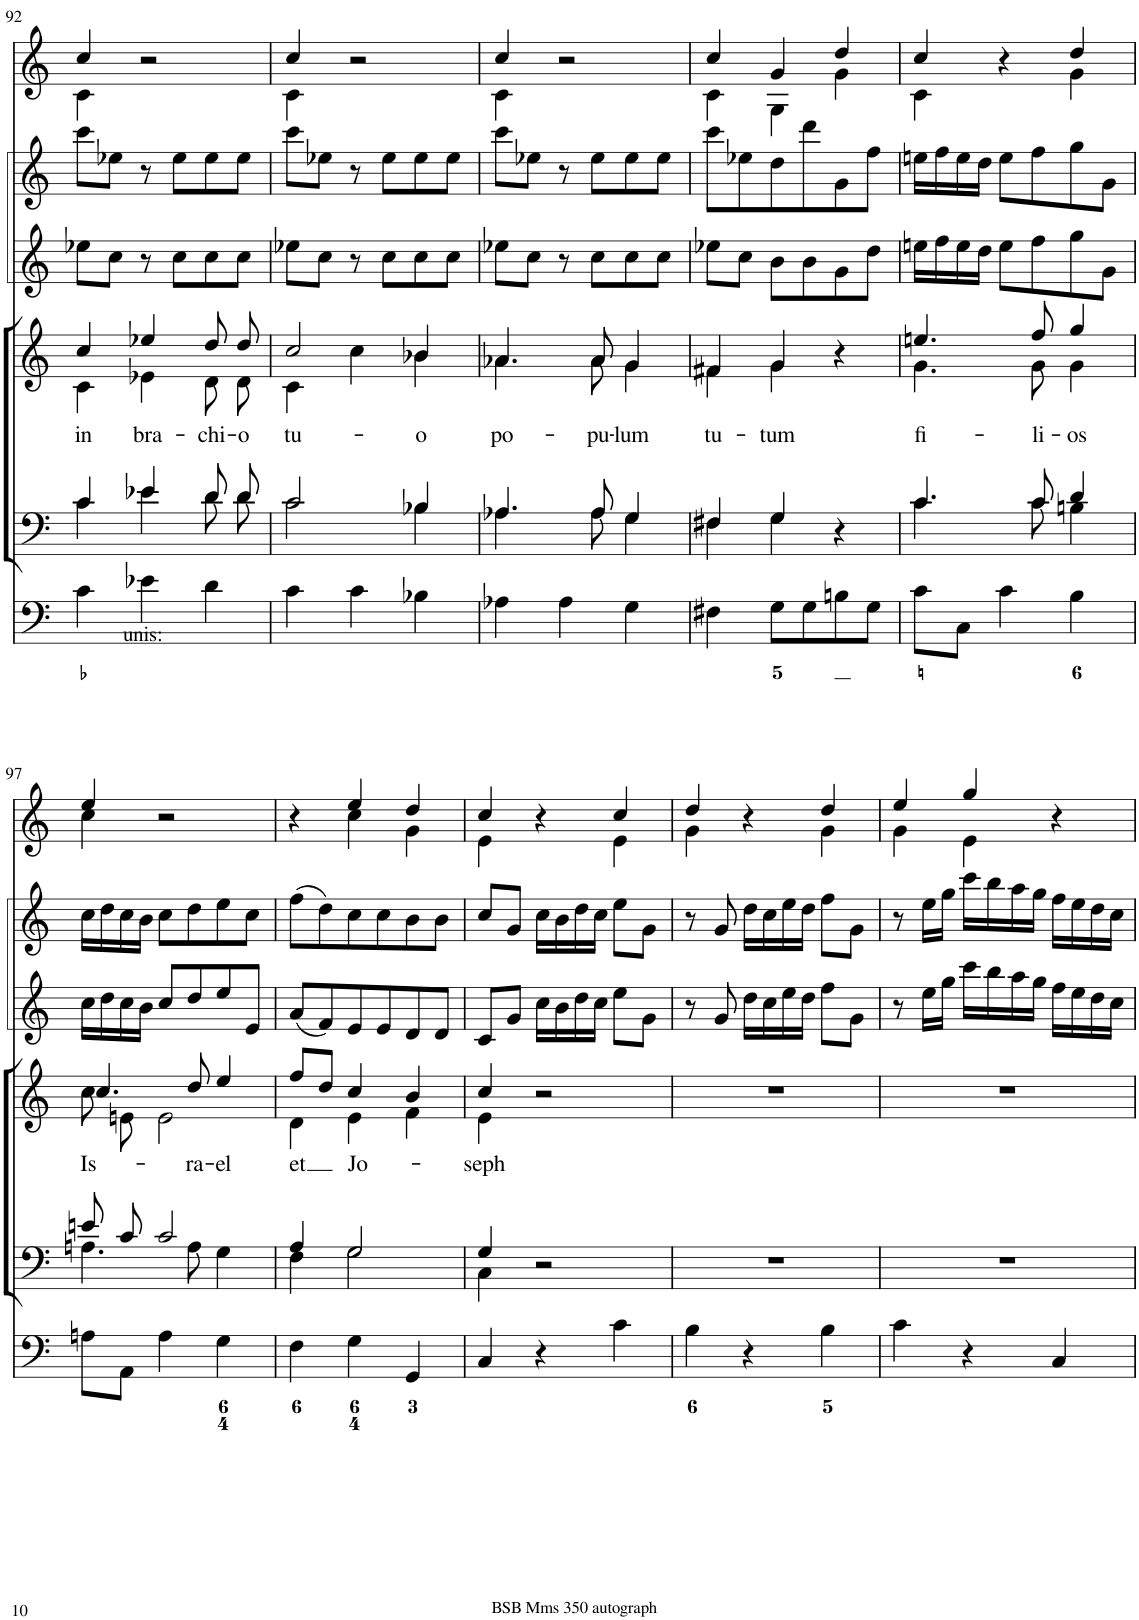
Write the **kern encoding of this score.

**kern	**kern	**kern	**text	**kern	**kern	**kern
*part6	*part5	*part4	*part4	*part3	*part2	*part1
*staff6	*staff5	*staff4	*staff4	*staff3	*staff2	*staff1
*I"Organ	*I"Voice	*I"Voice	*	*I"Violino 2	*I"Violino 1	*I"Clarini in C
*	*	*	*	*I'Vln	*I'Vln	*
!!LO:PB:g=z
*clefF4	*clefF4	*clefG2	*	*clefG2	*clefG2	*clefG2
*k[]	*k[]	*k[]	*	*k[]	*k[]	*k[]
*M3/4	*M3/4	*M3/4	*	*M3/4	*M3/4	*M3/4
=92	=92	=92	=92	=92	=92	=92
*	*^	*	*	*	*	*
!	!	!	!	!LO:LY:b	!	!	!
*	*	*	*^	*	*	*	*^
4c\	4c/	4c\	4cc/	4c\	in	8ee-X\L	8ccc\L	4cc/	4c\
.	.	.	.	.	.	8cc\J	8ee-X\J	.	.
!LO:TX:a:t=unis&colon;	!	!	!	!	!	!	!	!	!
!	!	!	!	!	!LO:LY:b	!	!	!	!
4e-X\	4e-X/	4e-\	4ee-X/	4e-X\	bra-	8r	8r	2r	2ryy
.	.	.	.	.	.	8cc\L	8ee-\L	.	.
!	!	!	!	!	!LO:LY:b	!	!	!	!
4d\	8d/L	8d\L	8dd/	8d\	-chi-	8cc\	8ee-\	.	.
!	!	!	!	!	!LO:LY:b	!	!	!	!
.	8d/J	8d\J	8dd/	8d\	-o	8cc\J	8ee-\J	.	.
=93	=93	=93	=93	=93	=93	=93	=93	=93	=93
!	!	!	!	!	!LO:LY:b	!	!	!	!
4c\	2c/	2c\	2cc/	4c\	tu-	8ee-X\L	8ccc\L	4cc/	4c\
.	.	.	.	.	.	8cc\J	8ee-X\J	.	.
4c\	.	.	.	4cc\	.	8r	8r	2r	2ryy
.	.	.	.	.	.	8cc\L	8ee-\L	.	.
!	!	!	!	!	!LO:LY:b	!	!	!	!
4B-X\	4B-X/	4B-\	4b-X/	4b-\	-o	8cc\	8ee-\	.	.
.	.	.	.	.	.	8cc\J	8ee-\J	.	.
=94	=94	=94	=94	=94	=94	=94	=94	=94	=94
!	!	!	!	!	!LO:LY:b	!	!	!	!
4A-X\	4.A-X/	4.A-\	4.a-X/	4.a-\	po-	8ee-X\L	8ccc\L	4cc/	4c\
.	.	.	.	.	.	8cc\J	8ee-X\J	.	.
4A-\	.	.	.	.	.	8r	8r	2r	2ryy
!	!	!	!	!	!LO:LY:b	!	!	!	!
.	8A-/	8A-\	8a-/	8a-\	-pu-	8cc\L	8ee-\L	.	.
!	!	!	!	!	!LO:LY:b	!	!	!	!
4G\	4G/	4G\	4g/	4g\	-lum	8cc\	8ee-\	.	.
.	.	.	.	.	.	8cc\J	8ee-\J	.	.
=95	=95	=95	=95	=95	=95	=95	=95	=95	=95
!	!	!	!	!	!LO:LY:b	!	!	!	!
4F#X\	4F#X/	4F#\	4f#X/	4f#\	tu-	8ee-X\L	8ccc\L	4cc/	4c\
.	.	.	.	.	.	8cc\J	8ee-X\	.	.
!	!	!	!	!	!LO:LY:b	!	!	!	!
8G\L	4G/	4G\	4g/	4g\	-tum	8b\L	8dd\	4g/	4G\
8G\	.	.	.	.	.	8b\	8ddd\	.	.
8Bn\	4r	4ryy	4r	4ryy	.	8g\	8g\	4dd/	4g\
8G\J	.	.	.	.	.	8dd\J	8ff\J	.	.
=96	=96	=96	=96	=96	=96	=96	=96	=96	=96
!	!	!	!	!	!LO:LY:b	!	!	!	!
8c\L	4.c/	4.c\	4.een/	4.g\	fi-	16een\LL	16een\LL	4cc/	4c\
.	.	.	.	.	.	16ff\	16ff\	.	.
8C\J	.	.	.	.	.	16ee\	16ee\	.	.
.	.	.	.	.	.	16dd\JJ	16dd\JJ	.	.
4c\	.	.	.	.	.	8ee\L	8ee\L	4r	4ryy
!	!	!	!	!	!LO:LY:b	!	!	!	!
.	8c/	8c\	8ff/	8g\	-li-	8ff\	8ff\	.	.
!	!	!	!	!	!LO:LY:b	!	!	!	!
4B\	4d/	4Bn\	4gg/	4g\	-os	8gg\	8gg\	4dd/	4g\
.	.	.	.	.	.	8g\J	8g\J	.	.
!!LO:LB:g=z	!!
=97	=97	=97	=97	=97	=97	=97	=97	=97	=97
!	!	!	!	!	!LO:LY:b	!	!	!	!
8An\L	8en/L	4.An\	4.cc/	8cc\	Is-	16cc\LL	16cc\LL	4ee/	4cc\
.	.	.	.	.	.	16dd\	16dd\	.	.
8AA\J	8c/J	.	.	8en\	.	16cc\	16cc\	.	.
.	.	.	.	.	.	16b\JJ	16b\JJ	.	.
4A\	2c/	.	.	2e\	.	8cc/L	8cc\L	2r	2ryy
!	!	!	!	!	!LO:LY:b	!	!	!	!
.	.	8A\	8dd/	.	-ra-	8dd/	8dd\	.	.
!	!	!	!	!	!LO:LY:b	!	!	!	!
4G\	.	4G\	4ee/	.	-el	8ee/	8ee\	.	.
.	.	.	.	.	.	8e/J	8cc\J	.	.
=98	=98	=98	=98	=98	=98	=98	=98	=98	=98
!	!	!	!	!	!LO:LY:b	!	!	!	!
4F\	4A/	4F\	8ff/L	4d\	et	(8a/L	(8ff\L	4r	4ryy
.	.	.	8dd/J	.	.	8f/)	8dd\)	.	.
!	!	!	!	!	!LO:LY:b	!	!	!	!
4G\	2G/	2G\	4cc/	4e\	Jo-	8e/	8cc\	4ee/	4cc\
.	.	.	.	.	.	8e/	8cc\	.	.
4GG/	.	.	4b/	4f\	.	8d/	8b\	4dd/	4g\
.	.	.	.	.	.	8d/J	8b\J	.	.
=99	=99	=99	=99	=99	=99	=99	=99	=99	=99
!	!	!	!	!	!LO:LY:b	!	!	!	!
4C/	4G/	4C\	4cc/	4e\	-seph	8c/L	8cc/L	4cc/	4e\
.	.	.	.	.	.	8g/J	8g/J	.	.
4r	2r	2ryy	2r	2ryy	.	16cc\LL	16cc\LL	4r	4ryy
.	.	.	.	.	.	16b\	16b\	.	.
.	.	.	.	.	.	16dd\	16dd\	.	.
.	.	.	.	.	.	16cc\JJ	16cc\JJ	.	.
4c\	.	.	.	.	.	8ee\L	8ee\L	4cc/	4e\
.	.	.	.	.	.	8g\J	8g\J	.	.
*	*v	*v	*	*	*	*	*	*	*
*	*	*v	*v	*	*	*	*	*
=100	=100	=100	=100	=100	=100	=100	=100
4B\	2.r	2.r	.	8r	8r	4dd/	4g\
.	.	.	.	8g/	8g/	.	.
4r	.	.	.	16dd\LL	16dd\LL	4r	4ryy
.	.	.	.	16cc\	16cc\	.	.
.	.	.	.	16ee\	16ee\	.	.
.	.	.	.	16dd\JJ	16dd\JJ	.	.
4B\	.	.	.	8ff\L	8ff\L	4dd/	4g\
.	.	.	.	8g\J	8g\J	.	.
=101	=101	=101	=101	=101	=101	=101	=101
4c\	2.r	2.r	.	8r	8r	4ee/	4g\
.	.	.	.	16ee\LL	16ee\LL	.	.
.	.	.	.	16gg\JJ	16gg\JJ	.	.
4r	.	.	.	16ccc\LL	16ccc\LL	4gg/	4e\
.	.	.	.	16bb\	16bb\	.	.
.	.	.	.	16aa\	16aa\	.	.
.	.	.	.	16gg\JJ	16gg\JJ	.	.
4C/	.	.	.	16ff\LL	16ff\LL	4r	4ryy
.	.	.	.	16ee\	16ee\	.	.
.	.	.	.	16dd\	16dd\	.	.
.	.	.	.	16cc\JJ	16cc\JJ	.	.
*	*	*	*	*	*	*v	*v
=	=	=	=	=	=	=
*-	*-	*-	*-	*-	*-	*-
